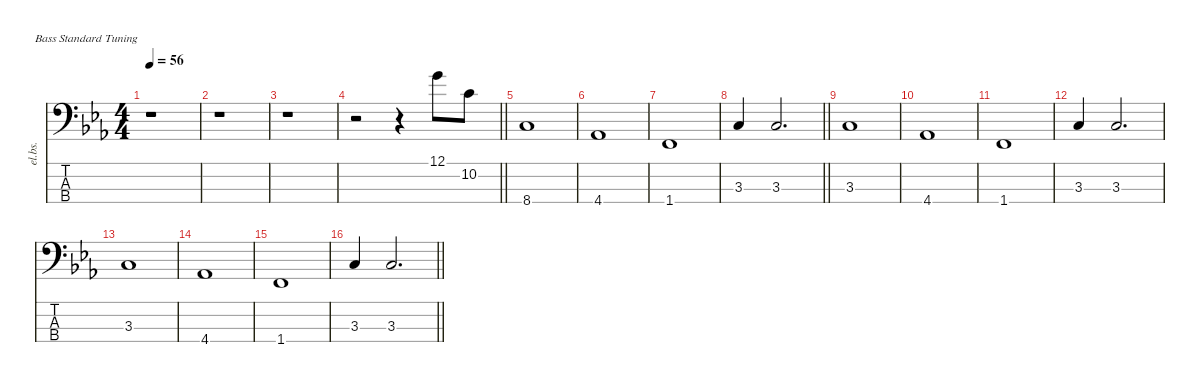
\defaultSystemsLayout 4
\hideDynamics
\bracketExtendMode nobrackets
\otherSystemsTrackNameOrientation horizontal
\track ("Bass" "el.bs.") {instrument electricbassfinger}
\staff {score tabs}
\tuning (G2 D2 A1 E1)
\ts (4 4)
\beaming (8 2 2 2 2)
\tempo 56
\clef f4
\ks cminor
r.1{dy f instrument electricbassfinger beam Down} |
r.1{beam Down} |
r.1{beam Down} |
\barLineRight lightlight
r.2{beam Down} r.4{beam Down} 12.1{acc forcenatural}.8{beam Down} 10.2{acc forcenatural}.8{beam Down} |
8.4{acc forcenatural}.1{beam Up} |
4.4{acc b}.1{beam Up} |
1.4{acc forcenatural}.1{beam Up} |
\barLineRight lightlight
3.3{acc forcenatural}.4{beam Up} 3.3{acc forcenatural}.2{d beam Up} |
3.3{acc forcenatural}.1{beam Up} |
4.4{acc b}.1{beam Up} |
1.4{acc forcenatural}.1{beam Up} |
3.3{acc forcenatural}.4{beam Up} 3.3{acc forcenatural}.2{d beam Up} |
3.3{acc forcenatural}.1{beam Up} |
4.4{acc b}.1{beam Up} |
1.4{acc forcenatural}.1{beam Up} |
\barLineRight lightlight
3.3{acc forcenatural}.4{beam Up} 3.3{acc forcenatural}.2{d beam Up}
